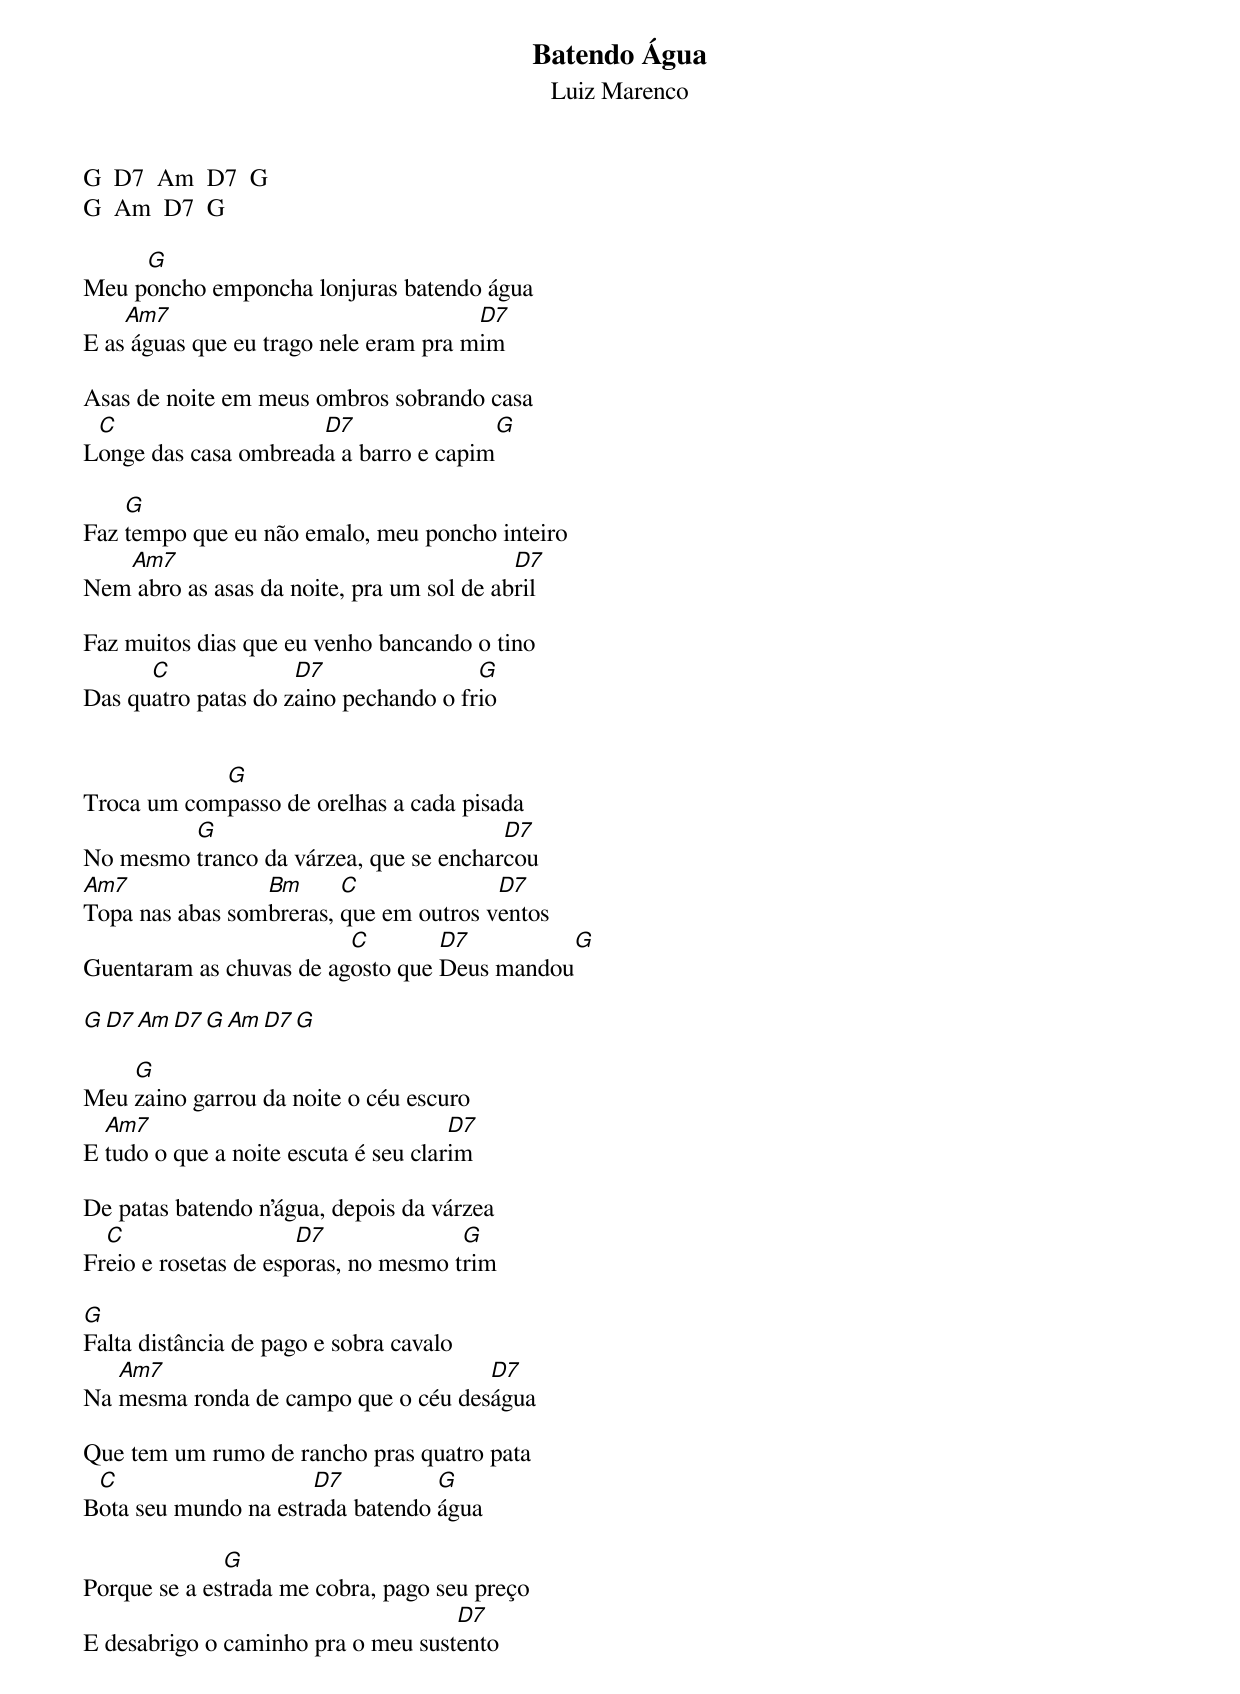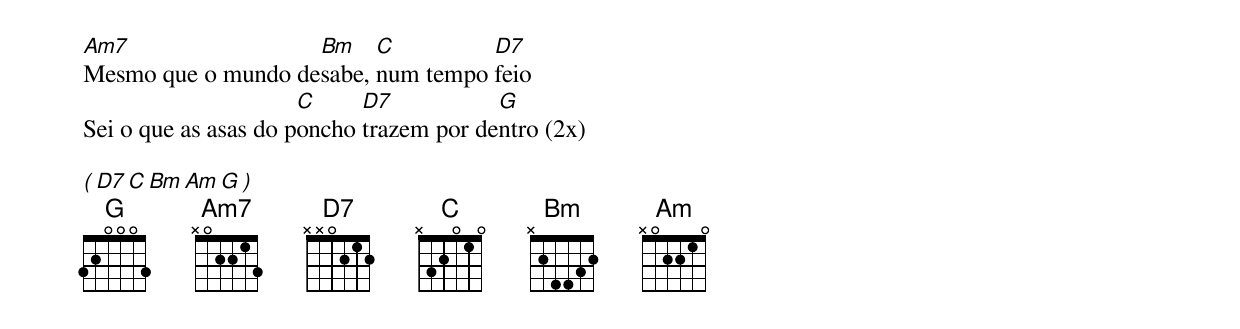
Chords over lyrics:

Batendo Água
Luiz Marenco


G  D7  Am  D7  G
G  Am  D7  G

     G
Meu poncho emponcha lonjuras batendo água
    Am7                                D7
E as águas que eu trago nele eram pra mim

Asas de noite em meus ombros sobrando casa
 C                    D7               G
Longe das casa ombreada a barro e capim

    G
Faz tempo que eu não emalo, meu poncho inteiro
   Am7                                     D7
Nem abro as asas da noite, pra um sol de abril

Faz muitos dias que eu venho bancando o tino
      C              D7                G
Das quatro patas do zaino pechando o frio


            G
Troca um compasso de orelhas a cada pisada
         G                              D7
No mesmo tranco da várzea, que se encharcou
Am7              Bm      C              D7
Topa nas abas sombreras, que em outros ventos
                         C        D7         G
Guentaram as chuvas de agosto que Deus mandou

G  D7  Am  D7  G  Am  D7  G

    G
Meu zaino garrou da noite o céu escuro
  Am7                                 D7
E tudo o que a noite escuta é seu clarim

De patas batendo n'água, depois da várzea
  C                   D7              G
Freio e rosetas de esporas, no mesmo trim

G
Falta distância de pago e sobra cavalo
   Am7                               D7
Na mesma ronda de campo que o céu deságua

Que tem um rumo de rancho pras quatro pata
 C                    D7          G
Bota seu mundo na estrada batendo água

              G
Porque se a estrada me cobra, pago seu preço
                                    D7
E desabrigo o caminho pra o meu sustento
Am7                 Bm    C         D7
Mesmo que o mundo desabe, num tempo feio
                      C     D7           G
Sei o que as asas do poncho trazem por dentro (2x)

( D7  C  Bm  Am  G )
